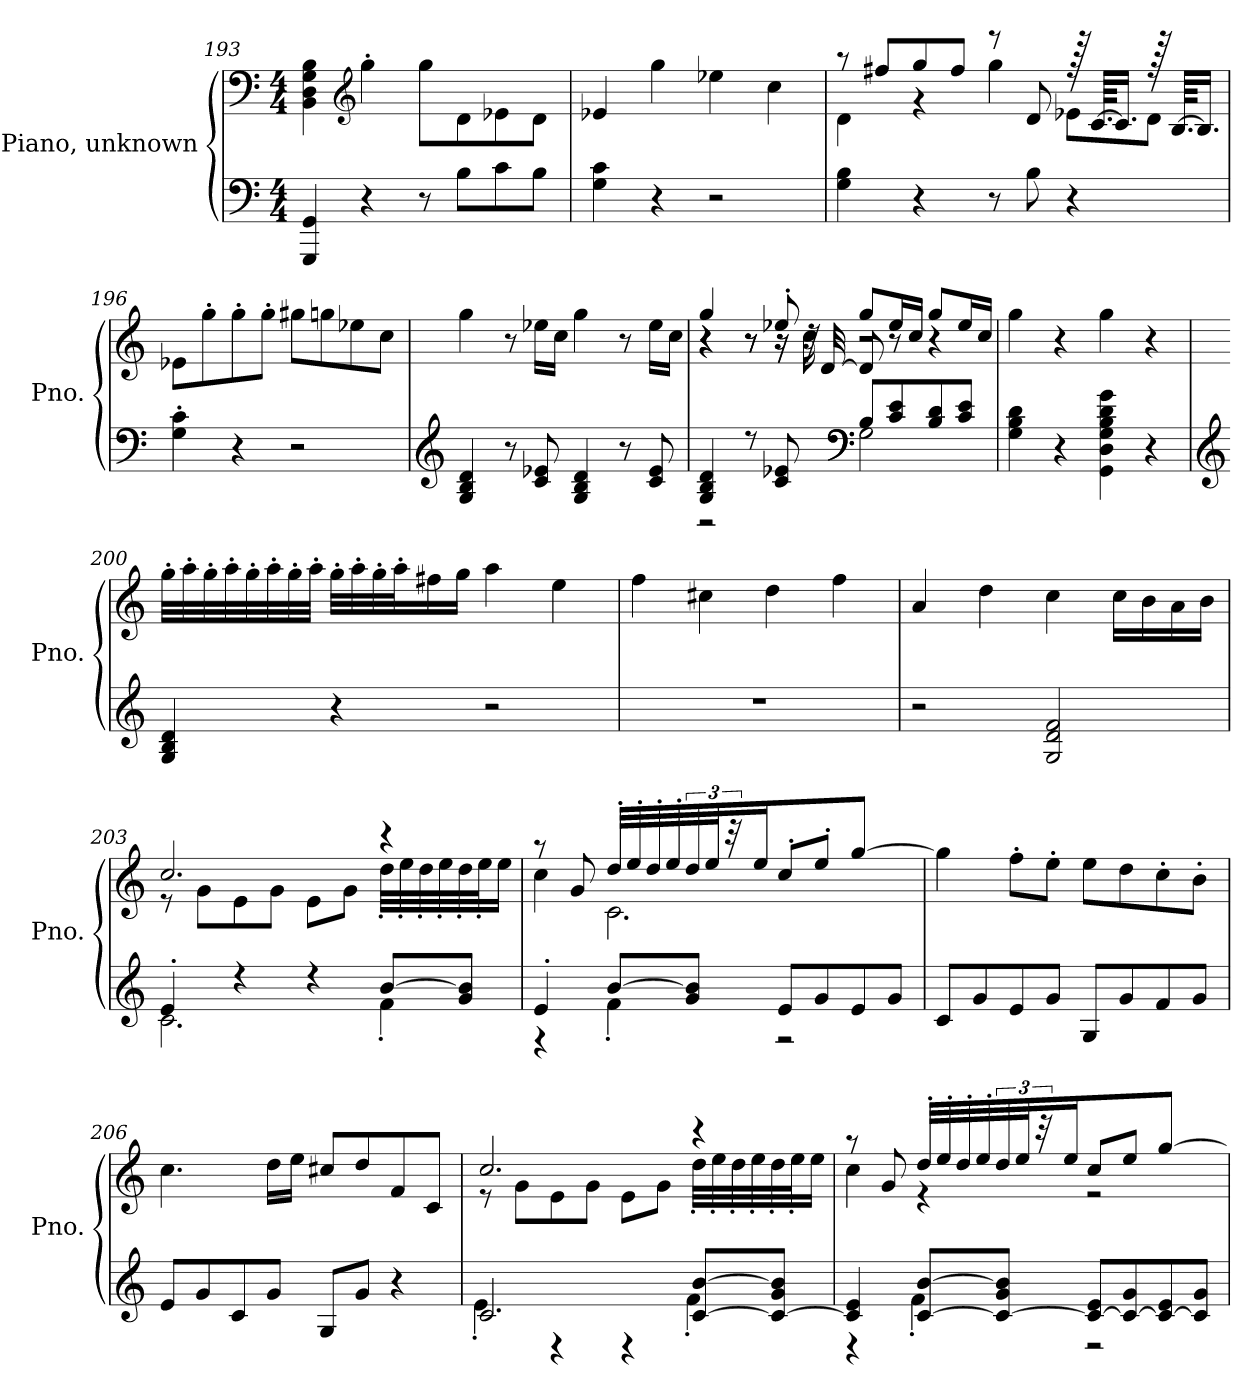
**kern	**kern
*part1	*part1
*staff2	*staff1
*I"Piano, unknown	*
*I'Pno.	*
*clefF4	*clefF4
*k[]	*k[]
*M4/4	*M4/4
=193	=193
4GGG/ 4GG/	4BB\ 4D\ 4G\ 4B\
*	*clefG2
4r	4gg'\
8r	8gg\L
8B\L	8d\
8c\	8e-X\
8B\J	8d\J
!!LO:LB:g=z
=194	=194
4G\ 4c\	4e-X/
4r	4gg\
2r	4ee-X\
.	4cc\
=195	=195
*	*^
4G\ 4B\	8r	4d\
.	8ff#X/L	.
4r	8gg/	4r
.	8ff#/J	.
8r	8r	4gg\
8B\	8d/	.
4r	128r	8e-X\L
.	[64.c/KKLL	.
.	16.c/JJ]	.
.	128r	8d\J
.	[64.B/KKLL	.
.	16.B/JJ]	.
*	*v	*v
=196	=196
4G\' 4c\'	8e-X\L
.	8gg'\
4r	8gg'\
.	8gg'\J
2r	8gg#X\L
.	8ggn\
.	8ee-X\
.	8cc\J
=197	=197
*clefG2	*
4G/ 4B/ 4d/	4gg\
8r	8r
8c/ 8e-X/	16ee-X\LL
.	16cc\JJ
4G/ 4B/ 4d/	4gg\
8r	8r
8c/ 8e-/	16ee-\LL
.	16cc\JJ
!!LO:LB:g=z
=198	=198
*^	*^
*	*	*	*^
4G/ 4B/ 4d/	2r	4gg/	4r	4r
8r	.	8r	8r	8r
8c/ 8e-X/	.	8ee-X'/	16r	16r
.	.	.	16cc\	32r
.	.	.	.	[32d/
*clefF4	*	*	*	*
8B/L	2G\	8gg/L	2r	8d/]
8c/ 8e-/	.	16ee-/L	.	8r
.	.	16cc/JJ	.	.
8B/ 8d/	.	8gg/L	.	4r
8c/ 8e-/J	.	16ee-/L	.	.
.	.	16cc/JJ	.	.
*v	*v	*	*	*
*	*v	*v	*v
=199	=199
4G\ 4B\ 4d\	4gg\
4r	4r
4GG\ 4D\ 4G\ 4B\ 4d\ 4g\	4gg\
4r	4r
=200	=200
*clefG2	*
4G/ 4B/ 4d/	32gg'\LLL
.	32aa'\
.	32gg'\
.	32aa'\
.	32gg'\
.	32aa'\
.	32gg'\
.	32aa'\JJJ
4r	32gg'\LLL
.	32aa'\
.	32gg'\
.	32aa'\J
.	16ff#X\
.	16gg\JJ
2r	4aa\
.	4ee\
=201	=201
1r	4ff\
.	4cc#X\
.	4dd\
.	4ff\
!!LO:LB:g=z
=202	=202
2r	4a/
.	4dd\
2G/ 2d/ 2f/	4cc\
.	16cc\LL
.	16b\
.	16a\
.	16b\JJ
=203	=203
*^	*^
4e'/	2.c\	2.cc/	8r
.	.	.	8g\L
4r	.	.	8e\
.	.	.	8g\J
4r	.	.	8e\L
.	.	.	8g\J
[8b/L	4f'\	4r	32dd'\LLL
.	.	.	32ee'\
.	.	.	32dd'\
.	.	.	32ee'\
8g/ 8b/]J	.	.	32dd'\
.	.	.	32ee'\J
.	.	.	16ee\JJ
=204	=204	=204	=204
4e'/	4r	8r	4cc\
.	.	8g/	.
[8b/L	4f'\	32dd'/LLL	2.c\
.	.	32ee'/	.
.	.	32dd'/	.
.	.	32ee'/	.
8g/ 8b/]J	.	48dd/	.
.	.	48ee/JJJ	.
.	.	48r	.
.	.	16ee/	.
8e/L	2r	8cc'/L	.
8g/	.	8ee'/J	.
8e/	.	[4gg/	.
8g/J	.	.	.
*v	*v	*	*
*	*v	*v
=205	=205
8c/L	4gg\]
8g/	.
8e/	8ff'\L
8g/J	8ee'\J
8G/L	8ee\L
8g/	8dd\
8f/	8cc'\
8g/J	8b'\J
!!LO:LB:g=z
=206	=206
8e/L	4.cc\
8g/	.
8c/	.
8g/J	16dd\LL
.	16ee\JJ
8G/L	8cc#X/L
8g/J	8dd/
4r	8f/
.	8c/J
=207	=207
*^	*^
2.c/	4e'\	2.cc/	8r
.	.	.	8g\L
.	4r	.	8e\
.	.	.	8g\J
.	4r	.	8e\L
.	.	.	8g\J
[8c/ [8b/L	4f'\	4r	32dd'\LLL
.	.	.	32ee'\
.	.	.	32dd'\
.	.	.	32ee'\
8c/_ 8g/ 8b/]J	.	.	32dd'\
.	.	.	32ee'\J
.	.	.	16ee\JJ
=208	=208	=208	=208
4c/] 4e/	4r	8r	4cc\
.	.	8g/	.
[8c/ [8b/L	4f'\	32dd'/LLL	4r
.	.	32ee'/	.
.	.	32dd'/	.
.	.	32ee'/	.
8c/_ 8g/ 8b/]J	.	48dd/	.
.	.	48ee/JJJ	.
.	.	48r	.
.	.	16ee/	.
8c/_ 8e/L	2r	8cc/L	2r
8c/_ 8g/	.	8ee/J	.
8c/_ 8e/	.	[4gg/	.
8c/] 8g/J	.	.	.
*v	*v	*	*
*	*v	*v
=	=
*-	*-
